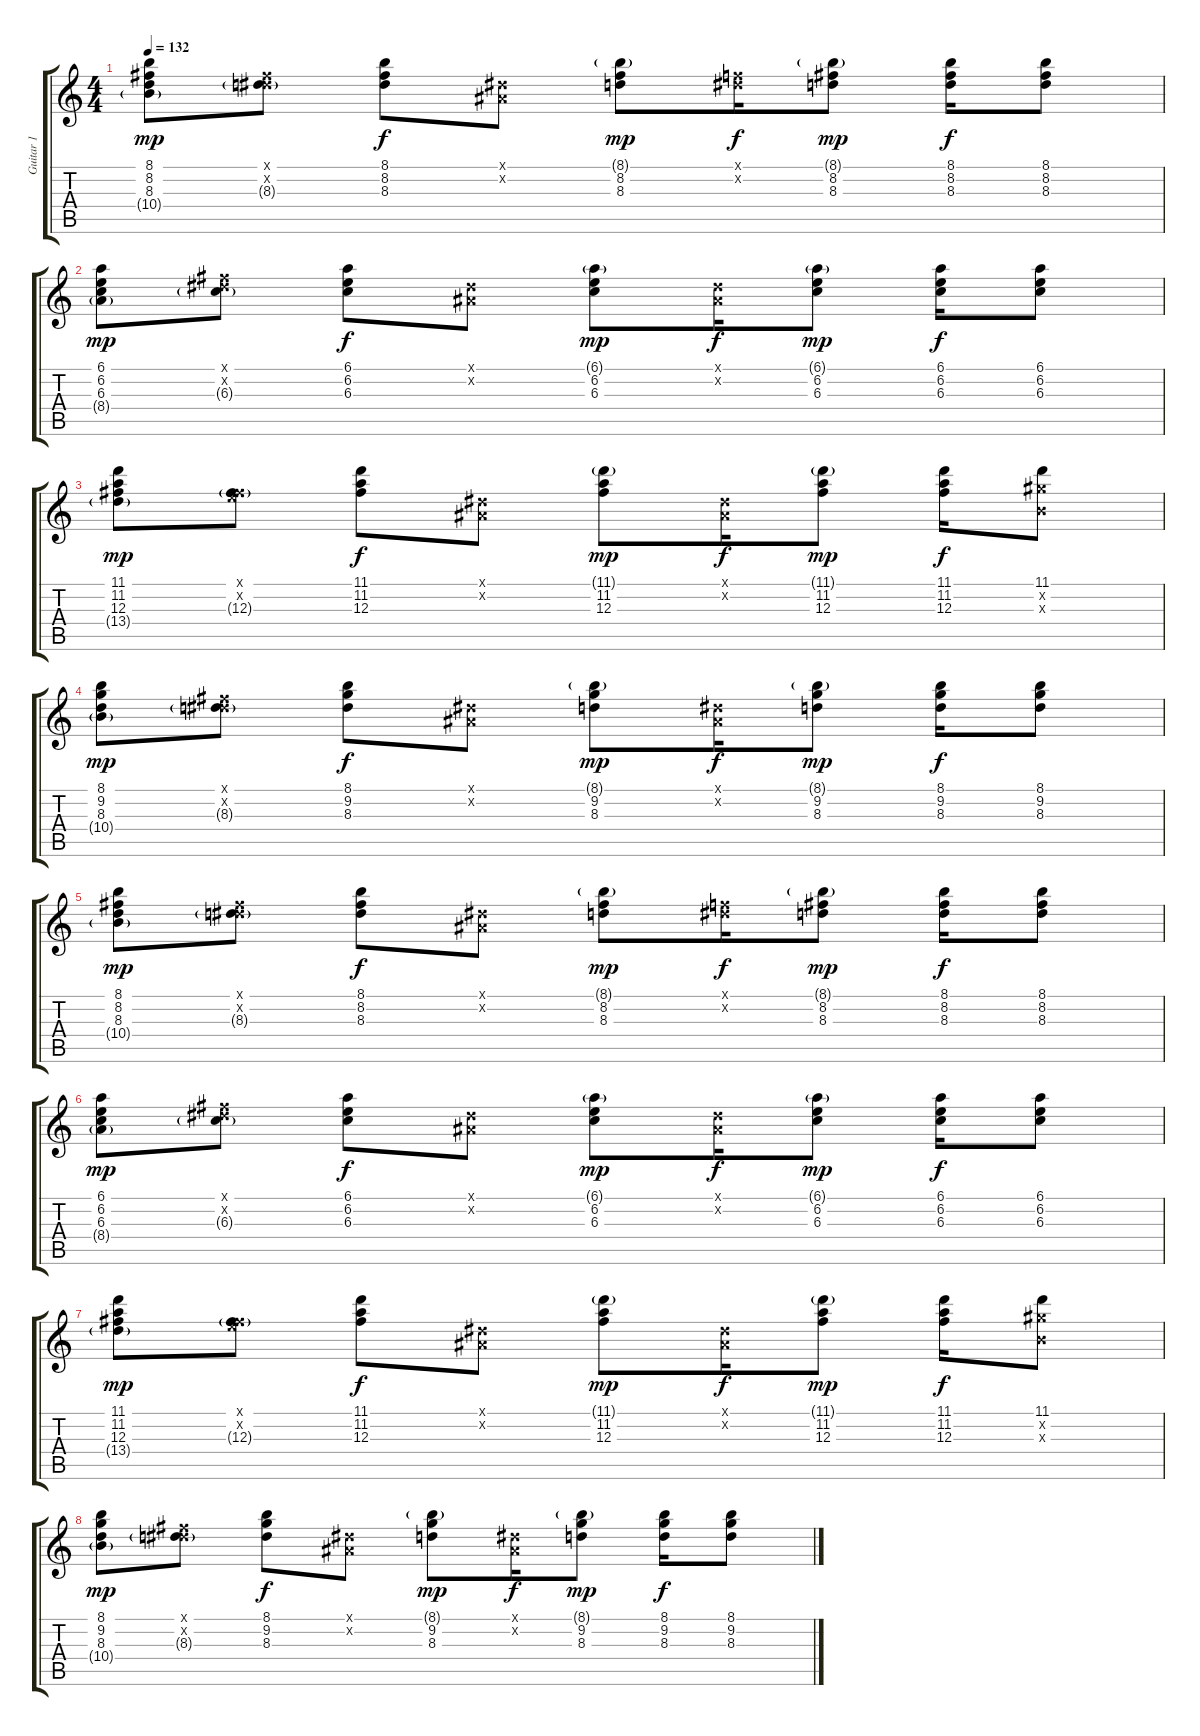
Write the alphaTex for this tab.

\track ("Guitar 1" "Guitar 1") {instrument electricguitarmuted}
\staff {score tabs}
\tuning (Eb4 Bb3 Gb3 Db3 Ab2 Eb2) {hide}
\ts (4 4)
\tempo 132
\clef g2
\ks c
(8.1 8.2 8.3 10.4{g}).8{dy mp} (0.1{x} 8.2{x} 8.3{g}).8 (8.1 8.2 8.3).8{dy f} (0.1{x} 0.2{x}).8 (8.1{g} 8.2 8.3).8{dy mp} (0.1{x} 7.2{x}).16{dy f} (8.1{g} 8.2 8.3).8{dy mp} (8.1 8.2 8.3).16{dy f} (8.1 8.2 8.3).8 |
(6.1 6.2 6.3 8.4{g}).8{dy mp} (0.1{x} 8.2{x} 6.3{g}).8 (6.1 6.2 6.3).8{dy f} (0.1{x} 0.2{x}).8 (6.1{g} 6.2 6.3).8{dy mp} (0.1{x} 0.2{x}).16{dy f} (6.1{g} 6.2 6.3).8{dy mp} (6.1 6.2 6.3).16{dy f} (6.1 6.2 6.3).8 |
(11.1 11.2 12.3 13.4{g}).8{dy mp} (1.1{x} 8.2{x} 12.3{g}).8 (11.1 11.2 12.3).8{dy f} (0.1{x} 0.2{x}).8 (11.1{g} 11.2 12.3).8{dy mp} (0.1{x} 0.2{x}).16{dy f} (11.1{g} 11.2 12.3).8{dy mp} (11.1 11.2 12.3).16{dy f} (11.1 10.2{x} 5.3{x}).8 |
(8.1 9.2 8.3 10.4{g}).8{dy mp} (0.1{x} 8.2{x} 8.3{g}).8 (8.1 9.2 8.3).8{dy f} (0.1{x} 0.2{x}).8 (8.1{g} 9.2 8.3).8{dy mp} (0.1{x} 0.2{x}).16{dy f} (8.1{g} 9.2 8.3).8{dy mp} (8.1 9.2 8.3).16{dy f} (8.1 9.2 8.3).8 |
(8.1 8.2 8.3 10.4{g}).8{dy mp} (0.1{x} 8.2{x} 8.3{g}).8 (8.1 8.2 8.3).8{dy f} (0.1{x} 0.2{x}).8 (8.1{g} 8.2 8.3).8{dy mp} (0.1{x} 7.2{x}).16{dy f} (8.1{g} 8.2 8.3).8{dy mp} (8.1 8.2 8.3).16{dy f} (8.1 8.2 8.3).8 |
(6.1 6.2 6.3 8.4{g}).8{dy mp} (0.1{x} 8.2{x} 6.3{g}).8 (6.1 6.2 6.3).8{dy f} (0.1{x} 0.2{x}).8 (6.1{g} 6.2 6.3).8{dy mp} (0.1{x} 0.2{x}).16{dy f} (6.1{g} 6.2 6.3).8{dy mp} (6.1 6.2 6.3).16{dy f} (6.1 6.2 6.3).8 |
(11.1 11.2 12.3 13.4{g}).8{dy mp} (1.1{x} 8.2{x} 12.3{g}).8 (11.1 11.2 12.3).8{dy f} (0.1{x} 0.2{x}).8 (11.1{g} 11.2 12.3).8{dy mp} (0.1{x} 0.2{x}).16{dy f} (11.1{g} 11.2 12.3).8{dy mp} (11.1 11.2 12.3).16{dy f} (11.1 10.2{x} 5.3{x}).8 |
(8.1 9.2 8.3 10.4{g}).8{dy mp} (0.1{x} 8.2{x} 8.3{g}).8 (8.1 9.2 8.3).8{dy f} (0.1{x} 0.2{x}).8 (8.1{g} 9.2 8.3).8{dy mp} (0.1{x} 0.2{x}).16{dy f} (8.1{g} 9.2 8.3).8{dy mp} (8.1 9.2 8.3).16{dy f} (8.1 9.2 8.3).8
